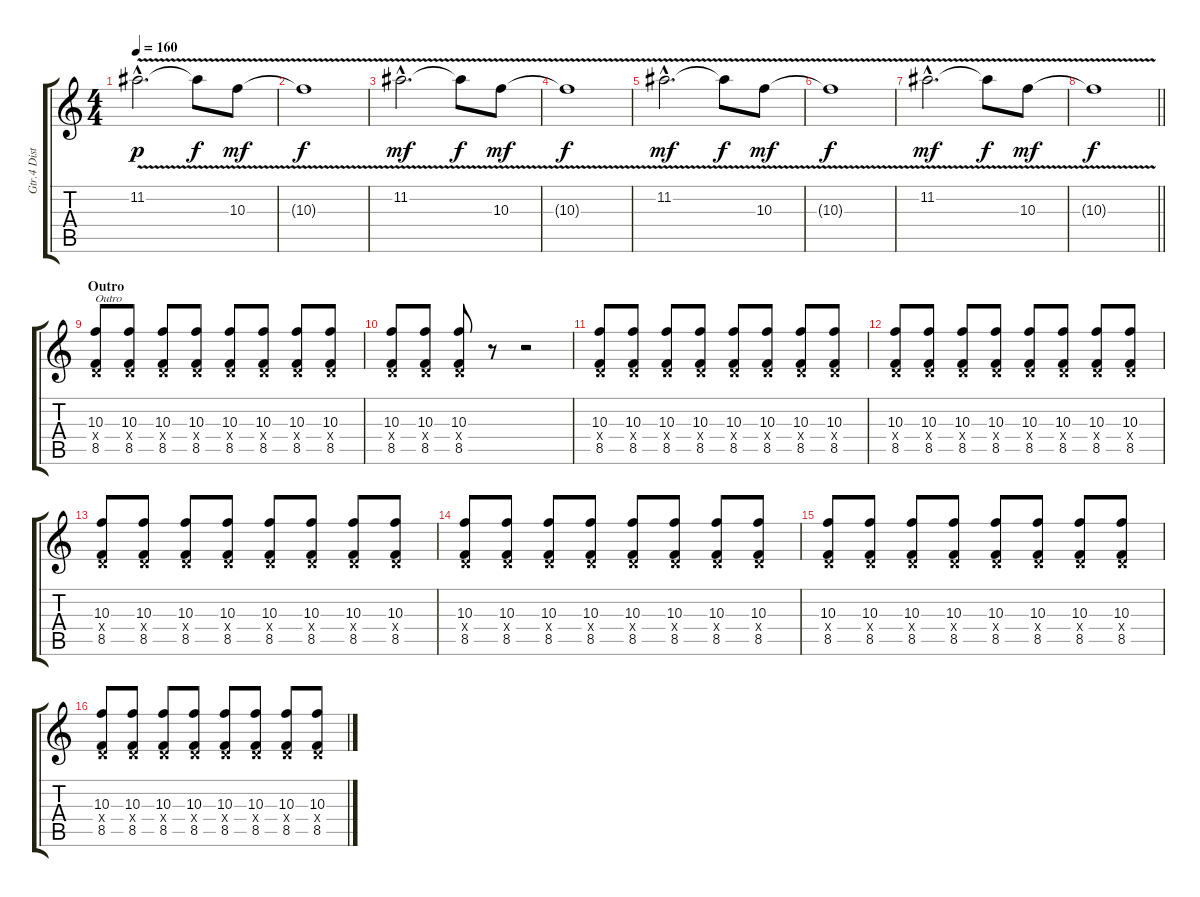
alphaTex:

\track ("Gtr.4 Dist. (Effects)" "Gtr.4 Dist") {instrument distortionguitar}
\staff {score tabs}
\tuning (E4 B3 G3 D3 A2 E2) {hide}
\ts (4 4)
\tempo 160
\clef g2
\ks c
11.2{v hac}.2{d dy p} 11.2{t}.8{dy f} 10.3{v}.8{dy mf} |
10.3{t}.1{dy f} |
11.2{v hac}.2{d dy mf} 11.2{t}.8{dy f} 10.3{v}.8{dy mf} |
10.3{t}.1{dy f} |
11.2{v hac}.2{d dy mf} 11.2{t}.8{dy f} 10.3{v}.8{dy mf} |
10.3{t}.1{dy f} |
11.2{v hac}.2{d dy mf} 11.2{t}.8{dy f} 10.3{v}.8{dy mf} |
\barLineRight lightlight
10.3{t}.1{dy f} |
\section ("" "Outro")
(10.3 0.4{x} 8.5).8{txt "Outro"} (10.3 0.4{x} 8.5).8 (10.3 0.4{x} 8.5).8 (10.3 0.4{x} 8.5).8 (10.3 0.4{x} 8.5).8 (10.3 0.4{x} 8.5).8 (10.3 0.4{x} 8.5).8 (10.3 0.4{x} 8.5).8 |
(10.3 0.4{x} 8.5).8 (10.3 0.4{x} 8.5).8 (10.3 0.4{x} 8.5).8 r.8 r.2 |
(10.3 0.4{x} 8.5).8 (10.3 0.4{x} 8.5).8 (10.3 0.4{x} 8.5).8 (10.3 0.4{x} 8.5).8 (10.3 0.4{x} 8.5).8 (10.3 0.4{x} 8.5).8 (10.3 0.4{x} 8.5).8 (10.3 0.4{x} 8.5).8 |
(10.3 0.4{x} 8.5).8 (10.3 0.4{x} 8.5).8 (10.3 0.4{x} 8.5).8 (10.3 0.4{x} 8.5).8 (10.3 0.4{x} 8.5).8 (10.3 0.4{x} 8.5).8 (10.3 0.4{x} 8.5).8 (10.3 0.4{x} 8.5).8 |
(10.3 0.4{x} 8.5).8 (10.3 0.4{x} 8.5).8 (10.3 0.4{x} 8.5).8 (10.3 0.4{x} 8.5).8 (10.3 0.4{x} 8.5).8 (10.3 0.4{x} 8.5).8 (10.3 0.4{x} 8.5).8 (10.3 0.4{x} 8.5).8 |
(10.3 0.4{x} 8.5).8 (10.3 0.4{x} 8.5).8 (10.3 0.4{x} 8.5).8 (10.3 0.4{x} 8.5).8 (10.3 0.4{x} 8.5).8 (10.3 0.4{x} 8.5).8 (10.3 0.4{x} 8.5).8 (10.3 0.4{x} 8.5).8 |
(10.3 0.4{x} 8.5).8 (10.3 0.4{x} 8.5).8 (10.3 0.4{x} 8.5).8 (10.3 0.4{x} 8.5).8 (10.3 0.4{x} 8.5).8 (10.3 0.4{x} 8.5).8 (10.3 0.4{x} 8.5).8 (10.3 0.4{x} 8.5).8 |
(10.3 0.4{x} 8.5).8 (10.3 0.4{x} 8.5).8 (10.3 0.4{x} 8.5).8 (10.3 0.4{x} 8.5).8 (10.3 0.4{x} 8.5).8 (10.3 0.4{x} 8.5).8 (10.3 0.4{x} 8.5).8 (10.3 0.4{x} 8.5).8
